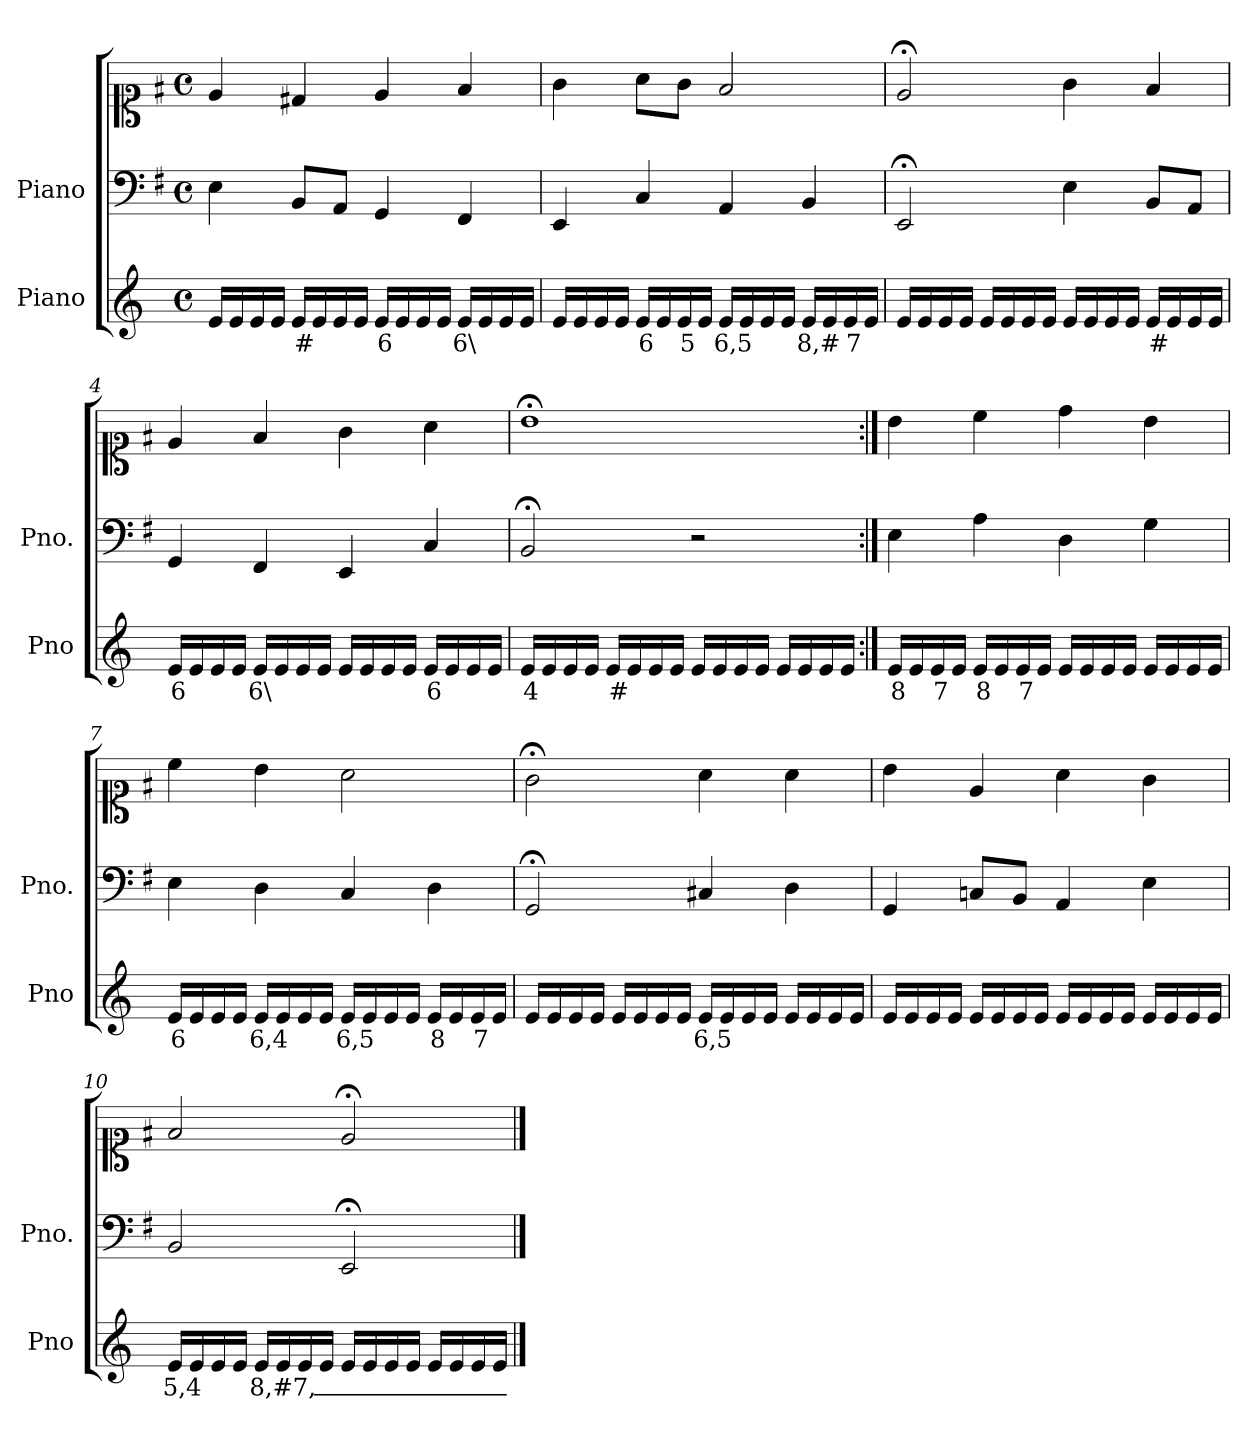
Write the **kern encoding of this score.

**kern	**text	**kern	**kern
*part2	*part2	*part1	*part1
*staff3	*staff3	*staff2	*staff1
*I"Piano	*	*I"Piano	*
*I'Pno	*	*I'Pno.	*
*clefG2	*	*clefF4	*clefC1
*k[]	*	*k[f#]	*k[f#]
*M4/4	*	*M4/4	*M4/4
*met(c)	*	*met(c)	*met(c)
=1	=1	=1	=1
16e/LL	.	4E\	4e/
16e/	.	.	.
16e/	.	.	.
16e/JJ	.	.	.
!	!LO:LY:b	!	!
16e/LL	#	8BB/L	4d#X/
16e/	.	.	.
16e/	.	8AA/J	.
16e/JJ	.	.	.
!	!LO:LY:b	!	!
16e/LL	6	4GG/	4e/
16e/	.	.	.
16e/	.	.	.
16e/JJ	.	.	.
!	!LO:LY:b	!	!
16e/LL	6\	4FF#/	4f#/
16e/	.	.	.
16e/	.	.	.
16e/JJ	.	.	.
=2	=2	=2	=2
16e/LL	.	4EE/	4g\
16e/	.	.	.
16e/	.	.	.
16e/JJ	.	.	.
!	!LO:LY:b	!	!
16e/LL	6	4C/	8a\L
16e/	.	.	.
!	!LO:LY:b	!	!
16e/	5	.	8g\J
16e/JJ	.	.	.
!	!LO:LY:b	!	!
16e/LL	6,5	4AA/	2f#/
16e/	.	.	.
16e/	.	.	.
16e/JJ	.	.	.
!	!LO:LY:b	!	!
16e/LL	8,#	4BB/	.
16e/	.	.	.
!	!LO:LY:b	!	!
16e/	7	.	.
16e/JJ	.	.	.
=3	=3	=3	=3
16e/LL	.	2EE;</	2e;</
16e/	.	.	.
16e/	.	.	.
16e/JJ	.	.	.
16e/LL	.	.	.
16e/	.	.	.
16e/	.	.	.
16e/JJ	.	.	.
16e/LL	.	4E\	4g\
16e/	.	.	.
16e/	.	.	.
16e/JJ	.	.	.
!	!LO:LY:b	!	!
16e/LL	#	8BB/L	4f#/
16e/	.	.	.
16e/	.	8AA/J	.
16e/JJ	.	.	.
=4	=4	=4	=4
!	!LO:LY:b	!	!
16e/LL	6	4GG/	4e/
16e/	.	.	.
16e/	.	.	.
16e/JJ	.	.	.
!	!LO:LY:b	!	!
16e/LL	6\	4FF#/	4f#/
16e/	.	.	.
16e/	.	.	.
16e/JJ	.	.	.
16e/LL	.	4EE/	4g\
16e/	.	.	.
16e/	.	.	.
16e/JJ	.	.	.
!	!LO:LY:b	!	!
16e/LL	6	4C/	4a\
16e/	.	.	.
16e/	.	.	.
16e/JJ	.	.	.
=5	=5	=5	=5
!	!LO:LY:b	!	!
16e/LL	4	2BB;</	1b;<
16e/	.	.	.
16e/	.	.	.
16e/JJ	.	.	.
!	!LO:LY:b	!	!
16e/LL	#	.	.
16e/	.	.	.
16e/	.	.	.
16e/JJ	.	.	.
16e/LL	.	2r	.
16e/	.	.	.
16e/	.	.	.
16e/JJ	.	.	.
16e/LL	.	.	.
16e/	.	.	.
16e/	.	.	.
16e/JJ	.	.	.
=6:|!	=6:|!	=6:|!	=6:|!
!	!LO:LY:b	!	!
16e/LL	8	4E\	4b\
16e/	.	.	.
!	!LO:LY:b	!	!
16e/	7	.	.
16e/JJ	.	.	.
!	!LO:LY:b	!	!
16e/LL	8	4A\	4cc\
16e/	.	.	.
!	!LO:LY:b	!	!
16e/	7	.	.
16e/JJ	.	.	.
16e/LL	.	4D\	4dd\
16e/	.	.	.
16e/	.	.	.
16e/JJ	.	.	.
16e/LL	.	4G\	4b\
16e/	.	.	.
16e/	.	.	.
16e/JJ	.	.	.
=7	=7	=7	=7
!	!LO:LY:b	!	!
16e/LL	6	4E\	4cc\
16e/	.	.	.
16e/	.	.	.
16e/JJ	.	.	.
!	!LO:LY:b	!	!
16e/LL	6,4	4D\	4b\
16e/	.	.	.
16e/	.	.	.
16e/JJ	.	.	.
!	!LO:LY:b	!	!
16e/LL	6,5	4C/	2a\
16e/	.	.	.
16e/	.	.	.
16e/JJ	.	.	.
!	!LO:LY:b	!	!
16e/LL	8	4D\	.
16e/	.	.	.
!	!LO:LY:b	!	!
16e/	7	.	.
16e/JJ	.	.	.
=8	=8	=8	=8
16e/LL	.	2GG;</	2g;<\
16e/	.	.	.
16e/	.	.	.
16e/JJ	.	.	.
16e/LL	.	.	.
16e/	.	.	.
16e/	.	.	.
16e/JJ	.	.	.
!	!LO:LY:b	!	!
16e/LL	6,5	4C#X/	4a\
16e/	.	.	.
16e/	.	.	.
16e/JJ	.	.	.
16e/LL	.	4D\	4a\
16e/	.	.	.
16e/	.	.	.
16e/JJ	.	.	.
=9	=9	=9	=9
16e/LL	.	4GG/	4b\
16e/	.	.	.
16e/	.	.	.
16e/JJ	.	.	.
16e/LL	.	8Cn/L	4e/
16e/	.	.	.
16e/	.	8BB/J	.
16e/JJ	.	.	.
16e/LL	.	4AA/	4a\
16e/	.	.	.
16e/	.	.	.
16e/JJ	.	.	.
16e/LL	.	4E\	4g\
16e/	.	.	.
16e/	.	.	.
16e/JJ	.	.	.
=10	=10	=10	=10
!	!LO:LY:b	!	!
16e/LL	5,4	2BB/	2f#/
16e/	.	.	.
16e/	.	.	.
16e/JJ	.	.	.
!	!LO:LY:b	!	!
16e/LL	8,#	.	.
16e/	.	.	.
!	!LO:LY:b	!	!
16e/	7,_	.	.
16e/JJ	.	.	.
16e/LL	.	2EE;</	2e;</
16e/	.	.	.
16e/	.	.	.
16e/JJ	.	.	.
16e/LL	.	.	.
16e/	.	.	.
16e/	.	.	.
16e/JJ	.	.	.
==	==	==	==
*-	*-	*-	*-
